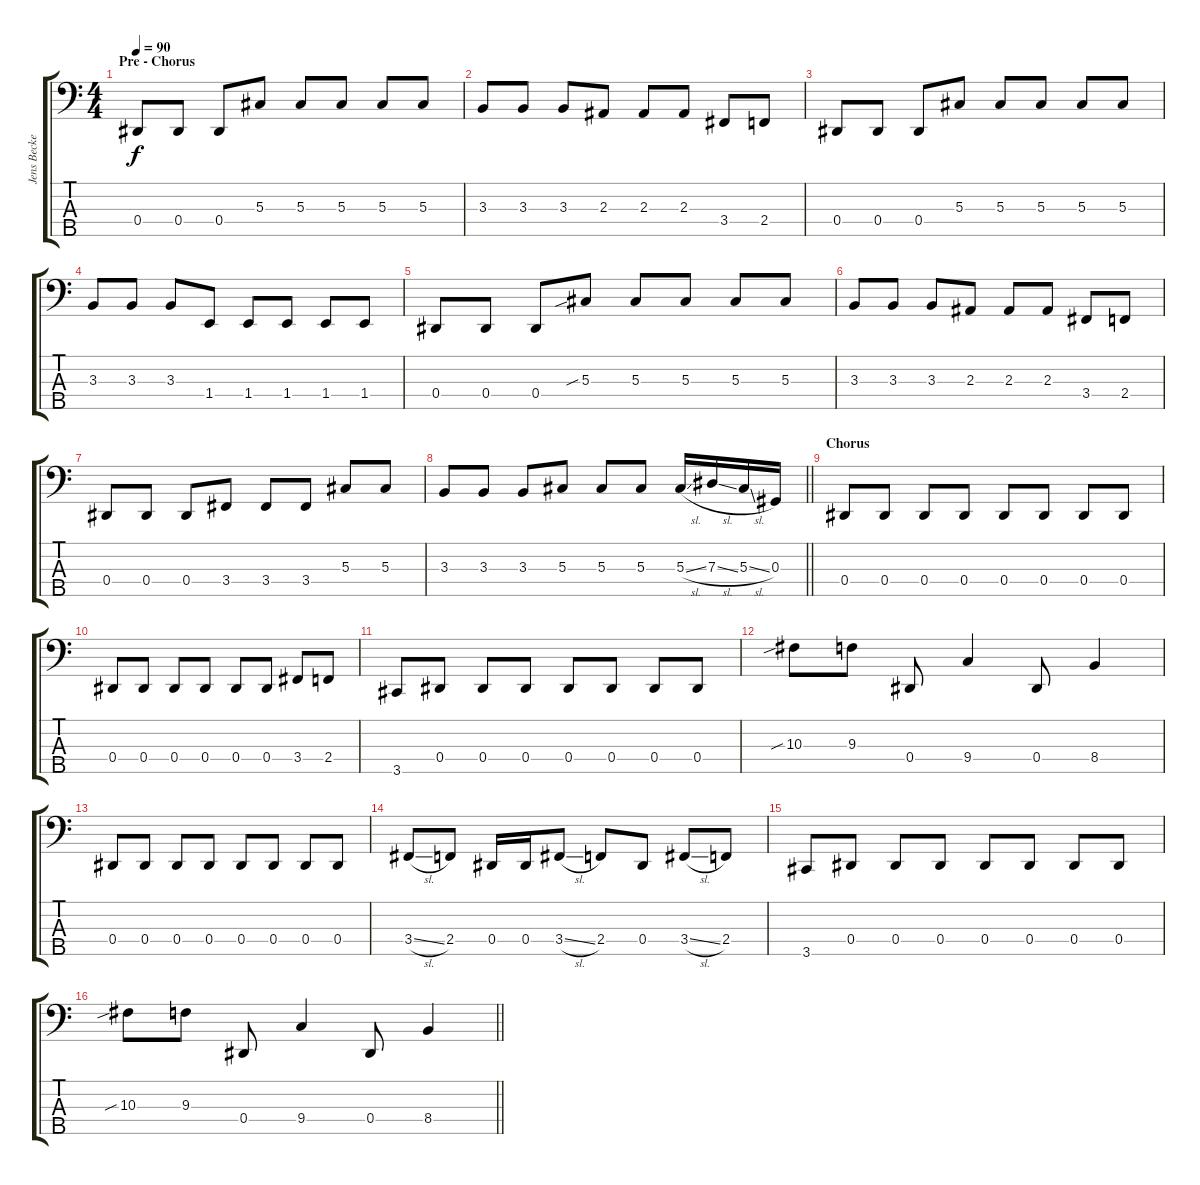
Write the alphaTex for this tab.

\track ("Jens Becker" "Jens Becke") {instrument electricbasspick}
\staff {score tabs}
\tuning (Gb2 Db2 Ab1 Eb1 Bb0) {hide}
\ts (4 4)
\section ("" "Pre - Chorus")
\tempo 90
\clef f4
\ks c
0.4.8{dy f} 0.4.8 0.4.8 5.3.8 5.3.8 5.3.8 5.3.8 5.3.8 |
3.3.8 3.3.8 3.3.8 2.3.8 2.3.8 2.3.8 3.4.8 2.4.8 |
0.4.8 0.4.8 0.4.8 5.3.8 5.3.8 5.3.8 5.3.8 5.3.8 |
3.3.8 3.3.8 3.3.8 1.4.8 1.4.8 1.4.8 1.4.8 1.4.8 |
0.4.8 0.4.8 0.4.8 5.3{sib}.8 5.3.8 5.3.8 5.3.8 5.3.8 |
3.3.8 3.3.8 3.3.8 2.3.8 2.3.8 2.3.8 3.4.8 2.4.8 |
0.4.8 0.4.8 0.4.8 3.4.8 3.4.8 3.4.8 5.3.8 5.3.8 |
\barLineRight lightlight
3.3.8 3.3.8 3.3.8 5.3.8 5.3.8 5.3.8 5.3{sl}.16 7.3{sl}.16 5.3{sl}.16 0.3.16 |
\section ("" "Chorus")
0.4.8 0.4.8 0.4.8 0.4.8 0.4.8 0.4.8 0.4.8 0.4.8 |
0.4.8 0.4.8 0.4.8 0.4.8 0.4.8 0.4.8 3.4.8 2.4.8 |
3.5.8 0.4.8 0.4.8 0.4.8 0.4.8 0.4.8 0.4.8 0.4.8 |
10.3{sib}.8 9.3.8 0.4.8 9.4.4 0.4.8 8.4.4 |
0.4.8 0.4.8 0.4.8 0.4.8 0.4.8 0.4.8 0.4.8 0.4.8 |
3.4{sl}.8 2.4.8 0.4.16 0.4.16 3.4{sl}.8 2.4.8 0.4.8 3.4{sl}.8 2.4.8 |
3.5.8 0.4.8 0.4.8 0.4.8 0.4.8 0.4.8 0.4.8 0.4.8 |
\barLineRight lightlight
10.3{sib}.8 9.3.8 0.4.8 9.4.4 0.4.8 8.4.4
